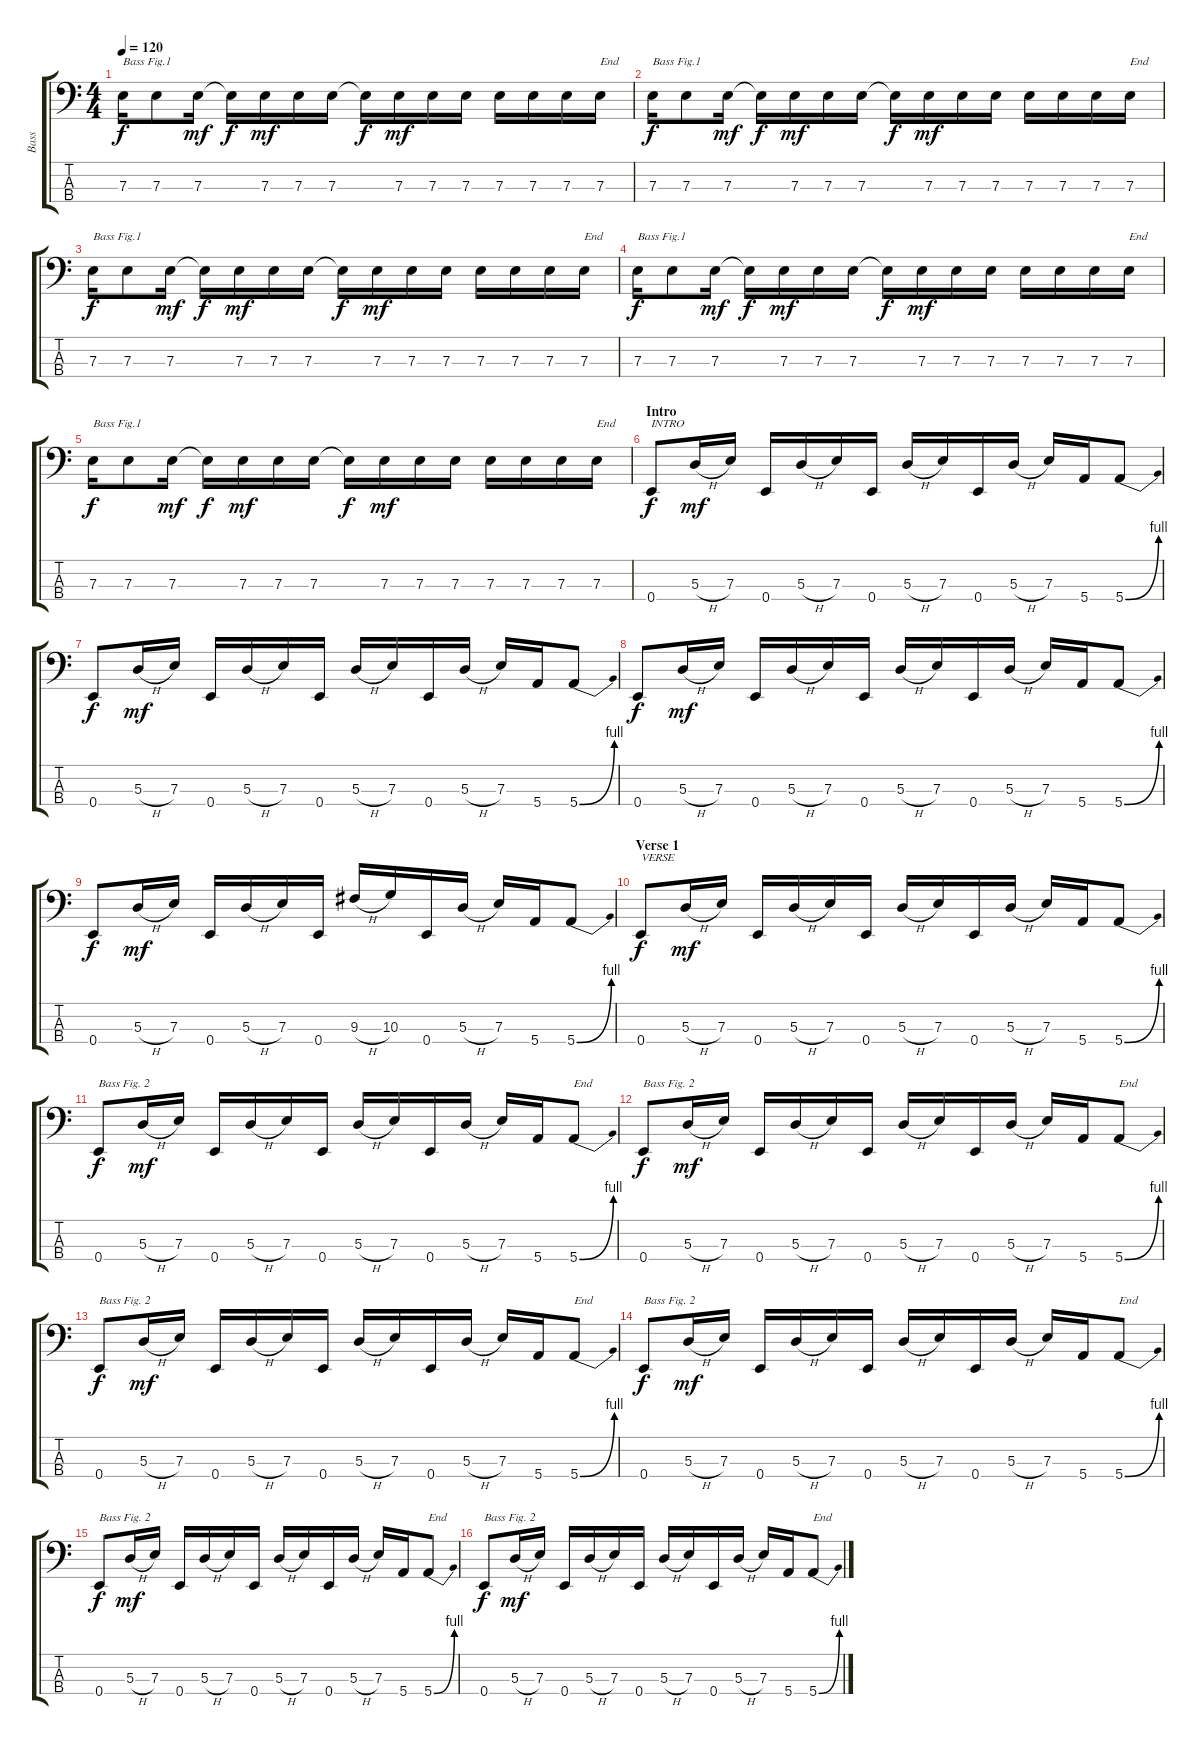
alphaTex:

\track ("Bass" "Bass") {instrument electricbassfinger}
\staff {score tabs}
\tuning (G2 D2 A1 E1) {hide}
\ts (4 4)
\tempo 120
\clef f4
\ks c
7.3.16{txt "Bass Fig.1" dy f} 7.3.8 7.3.16{dy mf} 7.3{t}.16{dy f} 7.3.16{dy mf} 7.3.16 7.3.16 7.3{t}.16{dy f} 7.3.16{dy mf} 7.3.16 7.3.16 7.3.16 7.3.16 7.3.16 7.3.16{txt "End"} |
7.3.16{txt "Bass Fig.1" dy f} 7.3.8 7.3.16{dy mf} 7.3{t}.16{dy f} 7.3.16{dy mf} 7.3.16 7.3.16 7.3{t}.16{dy f} 7.3.16{dy mf} 7.3.16 7.3.16 7.3.16 7.3.16 7.3.16 7.3.16{txt "End"} |
7.3.16{txt "Bass Fig.1" dy f} 7.3.8 7.3.16{dy mf} 7.3{t}.16{dy f} 7.3.16{dy mf} 7.3.16 7.3.16 7.3{t}.16{dy f} 7.3.16{dy mf} 7.3.16 7.3.16 7.3.16 7.3.16 7.3.16 7.3.16{txt "End"} |
7.3.16{txt "Bass Fig.1" dy f} 7.3.8 7.3.16{dy mf} 7.3{t}.16{dy f} 7.3.16{dy mf} 7.3.16 7.3.16 7.3{t}.16{dy f} 7.3.16{dy mf} 7.3.16 7.3.16 7.3.16 7.3.16 7.3.16 7.3.16{txt "End"} |
7.3.16{txt "Bass Fig.1" dy f} 7.3.8 7.3.16{dy mf} 7.3{t}.16{dy f} 7.3.16{dy mf} 7.3.16 7.3.16 7.3{t}.16{dy f} 7.3.16{dy mf} 7.3.16 7.3.16 7.3.16 7.3.16 7.3.16 7.3.16{txt "End"} |
\section ("" "Intro")
0.4.8{txt "INTRO   " dy f} 5.3{h}.16{dy mf} 7.3.16 0.4.16 5.3{h}.16 7.3.16 0.4.16 5.3{h}.16 7.3.16 0.4.16 5.3{h}.16 7.3.16 5.4.16 5.4{be (bend 0 0 60 4)}.8 |
0.4.8{dy f} 5.3{h}.16{dy mf} 7.3.16 0.4.16 5.3{h}.16 7.3.16 0.4.16 5.3{h}.16 7.3.16 0.4.16 5.3{h}.16 7.3.16 5.4.16 5.4{be (bend 0 0 60 4)}.8 |
0.4.8{dy f} 5.3{h}.16{dy mf} 7.3.16 0.4.16 5.3{h}.16 7.3.16 0.4.16 5.3{h}.16 7.3.16 0.4.16 5.3{h}.16 7.3.16 5.4.16 5.4{be (bend 0 0 60 4)}.8 |
0.4.8{dy f} 5.3{h}.16{dy mf} 7.3.16 0.4.16 5.3{h}.16 7.3.16 0.4.16 9.3{h}.16 10.3.16 0.4.16 5.3{h}.16 7.3.16 5.4.16 5.4{be (bend 0 0 60 4)}.8 |
\section ("" "Verse 1")
0.4.8{txt "VERSE   " dy f} 5.3{h}.16{dy mf} 7.3.16 0.4.16 5.3{h}.16 7.3.16 0.4.16 5.3{h}.16 7.3.16 0.4.16 5.3{h}.16 7.3.16 5.4.16 5.4{be (bend 0 0 60 4)}.8 |
0.4.8{txt "Bass Fig. 2" dy f} 5.3{h}.16{dy mf} 7.3.16 0.4.16 5.3{h}.16 7.3.16 0.4.16 5.3{h}.16 7.3.16 0.4.16 5.3{h}.16 7.3.16 5.4.16 5.4{be (bend 0 0 60 4)}.8{txt "End"} |
0.4.8{txt "Bass Fig. 2" dy f} 5.3{h}.16{dy mf} 7.3.16 0.4.16 5.3{h}.16 7.3.16 0.4.16 5.3{h}.16 7.3.16 0.4.16 5.3{h}.16 7.3.16 5.4.16 5.4{be (bend 0 0 60 4)}.8{txt "End"} |
0.4.8{txt "Bass Fig. 2" dy f} 5.3{h}.16{dy mf} 7.3.16 0.4.16 5.3{h}.16 7.3.16 0.4.16 5.3{h}.16 7.3.16 0.4.16 5.3{h}.16 7.3.16 5.4.16 5.4{be (bend 0 0 60 4)}.8{txt "End"} |
0.4.8{txt "Bass Fig. 2" dy f} 5.3{h}.16{dy mf} 7.3.16 0.4.16 5.3{h}.16 7.3.16 0.4.16 5.3{h}.16 7.3.16 0.4.16 5.3{h}.16 7.3.16 5.4.16 5.4{be (bend 0 0 60 4)}.8{txt "End"} |
0.4.8{txt "Bass Fig. 2" dy f} 5.3{h}.16{dy mf} 7.3.16 0.4.16 5.3{h}.16 7.3.16 0.4.16 5.3{h}.16 7.3.16 0.4.16 5.3{h}.16 7.3.16 5.4.16 5.4{be (bend 0 0 60 4)}.8{txt "End"} |
0.4.8{txt "Bass Fig. 2" dy f} 5.3{h}.16{dy mf} 7.3.16 0.4.16 5.3{h}.16 7.3.16 0.4.16 5.3{h}.16 7.3.16 0.4.16 5.3{h}.16 7.3.16 5.4.16 5.4{be (bend 0 0 60 4)}.8{txt "End"}
